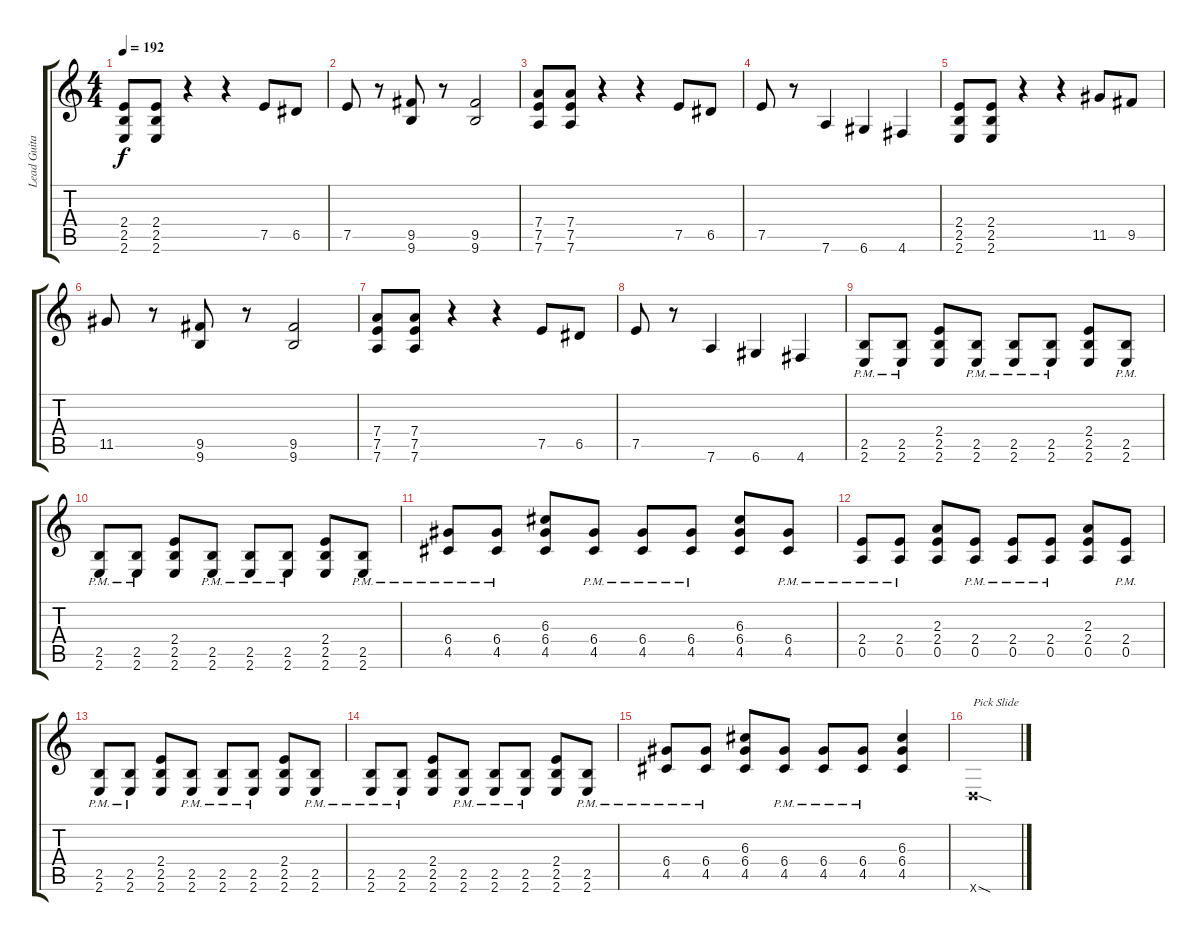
\track ("Lead Guitar  " "Lead Guita") {instrument overdrivenguitar}
\staff {score tabs}
\tuning (E4 B3 G3 D3 A2 D2) {hide}
\ts (4 4)
\tempo 192
\clef g2
\ks c
(2.4 2.5 2.6).8{dy f} (2.4 2.5 2.6).8 r.4 r.4 7.5.8 6.5.8 |
7.5.8 r.8 (9.5 9.6).8 r.8 (9.5 9.6).2 |
(7.4 7.5 7.6).8 (7.4 7.5 7.6).8 r.4 r.4 7.5.8 6.5.8 |
7.5.8 r.8 7.6.4 6.6.4 4.6.4 |
(2.4 2.5 2.6).8 (2.4 2.5 2.6).8 r.4 r.4 11.5.8 9.5.8 |
11.5.8 r.8 (9.5 9.6).8 r.8 (9.5 9.6).2 |
(7.4 7.5 7.6).8 (7.4 7.5 7.6).8 r.4 r.4 7.5.8 6.5.8 |
7.5.8 r.8 7.6.4 6.6.4 4.6.4 |
(2.5{pm} 2.6{pm}).8 (2.5{pm} 2.6{pm}).8 (2.4 2.5 2.6).8 (2.5{pm} 2.6{pm}).8 (2.5{pm} 2.6{pm}).8 (2.5{pm} 2.6{pm}).8 (2.4 2.5 2.6).8 (2.5{pm} 2.6{pm}).8 |
(2.5{pm} 2.6{pm}).8 (2.5{pm} 2.6{pm}).8 (2.4 2.5 2.6).8 (2.5{pm} 2.6{pm}).8 (2.5{pm} 2.6{pm}).8 (2.5{pm} 2.6{pm}).8 (2.4 2.5 2.6).8 (2.5{pm} 2.6{pm}).8 |
(6.4{pm} 4.5{pm}).8 (6.4{pm} 4.5{pm}).8 (6.3 6.4 4.5).8 (6.4{pm} 4.5{pm}).8 (6.4{pm} 4.5{pm}).8 (6.4{pm} 4.5{pm}).8 (6.3 6.4 4.5).8 (6.4{pm} 4.5{pm}).8 |
(2.4{pm} 0.5{pm}).8 (2.4{pm} 0.5{pm}).8 (2.3 2.4 0.5).8 (2.4{pm} 0.5{pm}).8 (2.4{pm} 0.5{pm}).8 (2.4{pm} 0.5{pm}).8 (2.3 2.4 0.5).8 (2.4{pm} 0.5{pm}).8 |
(2.5{pm} 2.6{pm}).8 (2.5{pm} 2.6{pm}).8 (2.4 2.5 2.6).8 (2.5{pm} 2.6{pm}).8 (2.5{pm} 2.6{pm}).8 (2.5{pm} 2.6{pm}).8 (2.4 2.5 2.6).8 (2.5{pm} 2.6{pm}).8 |
(2.5{pm} 2.6{pm}).8 (2.5{pm} 2.6{pm}).8 (2.4 2.5 2.6).8 (2.5{pm} 2.6{pm}).8 (2.5{pm} 2.6{pm}).8 (2.5{pm} 2.6{pm}).8 (2.4 2.5 2.6).8 (2.5{pm} 2.6{pm}).8 |
(6.4{pm} 4.5{pm}).8 (6.4{pm} 4.5{pm}).8 (6.3 6.4 4.5).8 (6.4{pm} 4.5{pm}).8 (6.4{pm} 4.5{pm}).8 (6.4{pm} 4.5{pm}).8 (6.3 6.4 4.5).4 |
0.6{sod x}.1{txt "Pick Slide"}
